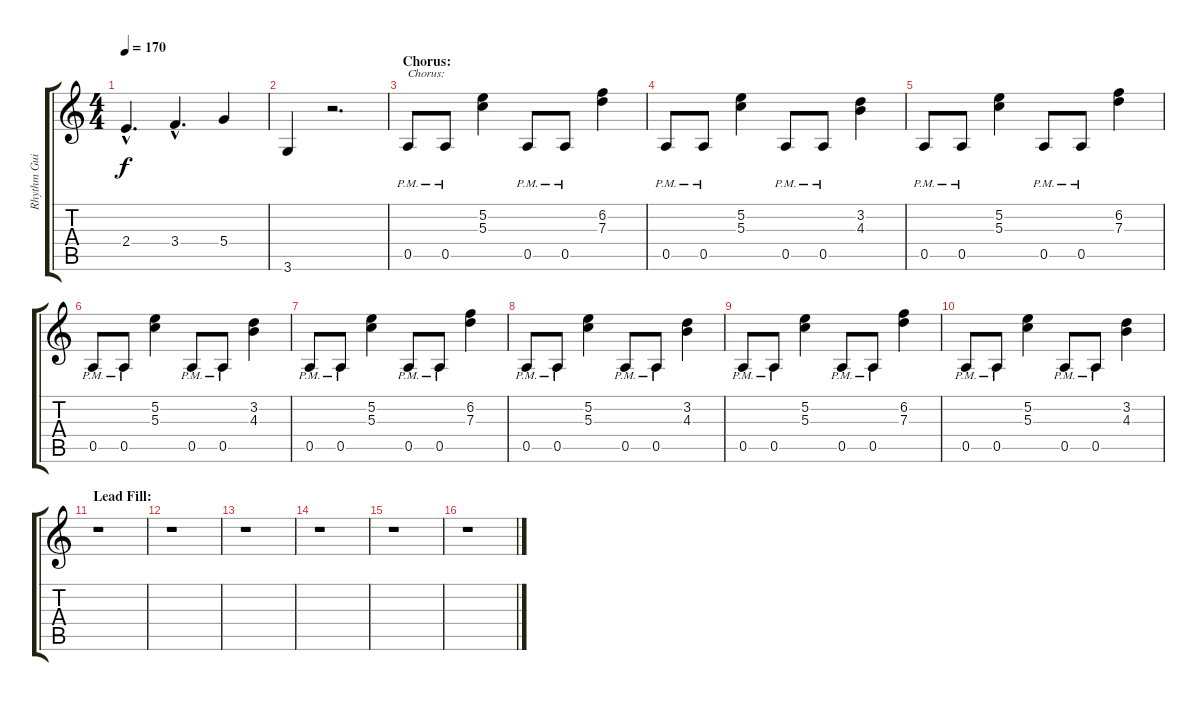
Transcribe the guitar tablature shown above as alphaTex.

\track ("Rhythm Guitar 1" "Rhythm Gui") {instrument distortionguitar}
\staff {score tabs}
\tuning (E4 B3 G3 D3 A2 E2) {hide}
\ts (4 4)
\tempo 170
\clef g2
\ks c
2.4{hac}.4{d dy f} 3.4{hac}.4{d} 5.4.4 |
3.6.4 r.2{d} |
\section ("" "Chorus:")
0.5{pm}.8{txt "Chorus:"} 0.5{pm}.8 (5.2 5.3).4 0.5{pm}.8 0.5{pm}.8 (6.2 7.3).4 |
0.5{pm}.8 0.5{pm}.8 (5.2 5.3).4 0.5{pm}.8 0.5{pm}.8 (3.2 4.3).4 |
0.5{pm}.8 0.5{pm}.8 (5.2 5.3).4 0.5{pm}.8 0.5{pm}.8 (6.2 7.3).4 |
0.5{pm}.8 0.5{pm}.8 (5.2 5.3).4 0.5{pm}.8 0.5{pm}.8 (3.2 4.3).4 |
0.5{pm}.8 0.5{pm}.8 (5.2 5.3).4 0.5{pm}.8 0.5{pm}.8 (6.2 7.3).4 |
0.5{pm}.8 0.5{pm}.8 (5.2 5.3).4 0.5{pm}.8 0.5{pm}.8 (3.2 4.3).4 |
0.5{pm}.8 0.5{pm}.8 (5.2 5.3).4 0.5{pm}.8 0.5{pm}.8 (6.2 7.3).4 |
0.5{pm}.8 0.5{pm}.8 (5.2 5.3).4 0.5{pm}.8 0.5{pm}.8 (3.2 4.3).4 |
\section ("" "Lead Fill:")
r.1 |
r.1 |
r.1 |
r.1 |
r.1 |
r.1
